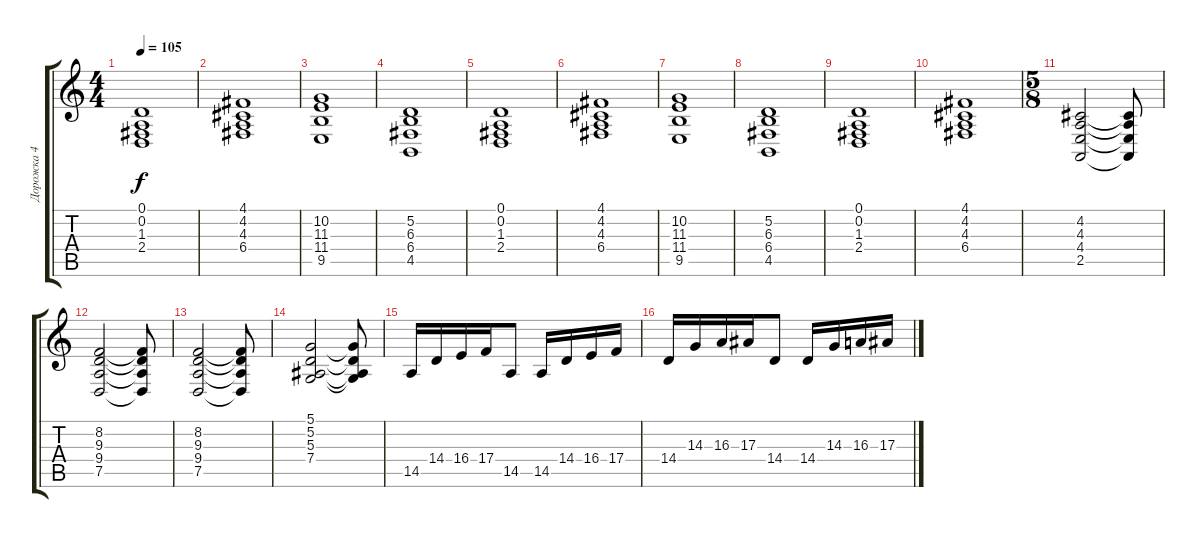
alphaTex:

\track ("Дорожка 4" "Дорожка 4") {instrument stringensemble1}
\staff {score tabs}
\tuning (D4 A3 F3 C3 G2 D2) {hide}
\ts (4 4)
\tempo 105
\clef g2
\ks c
(0.1 0.2 1.3 2.4).1{dy f} |
(4.1 4.2 4.3 6.4).1 |
(10.2 11.3 11.4 9.5).1 |
(5.2 6.3 6.4 4.5).1 |
(0.1 0.2 1.3 2.4).1 |
(4.1 4.2 4.3 6.4).1 |
(10.2 11.3 11.4 9.5).1 |
(5.2 6.3 6.4 4.5).1 |
(0.1 0.2 1.3 2.4).1 |
(4.1 4.2 4.3 6.4).1 |
\ts (5 8)
(4.2 4.3 4.4 2.5).2 (4.2{t} 4.3{t} 4.4{t} 2.5{t}).8 |
(8.2 9.3 9.4 7.5).2 (8.2{t} 9.3{t} 9.4{t} 7.5{t}).8 |
(8.2 9.3 9.4 7.5).2 (8.2{t} 9.3{t} 9.4{t} 7.5{t}).8 |
(5.1 5.2 5.3 7.4).2 (5.1{t} 5.2{t} 5.3{t} 7.4{t}).8 |
14.5.16 14.4.16 16.4.16 17.4.16 14.5.8 14.5.16 14.4.16 16.4.16 17.4.16 |
14.4.16 14.3.16 16.3.16 17.3.16 14.4.8 14.4.16 14.3.16 16.3.16 17.3.16
